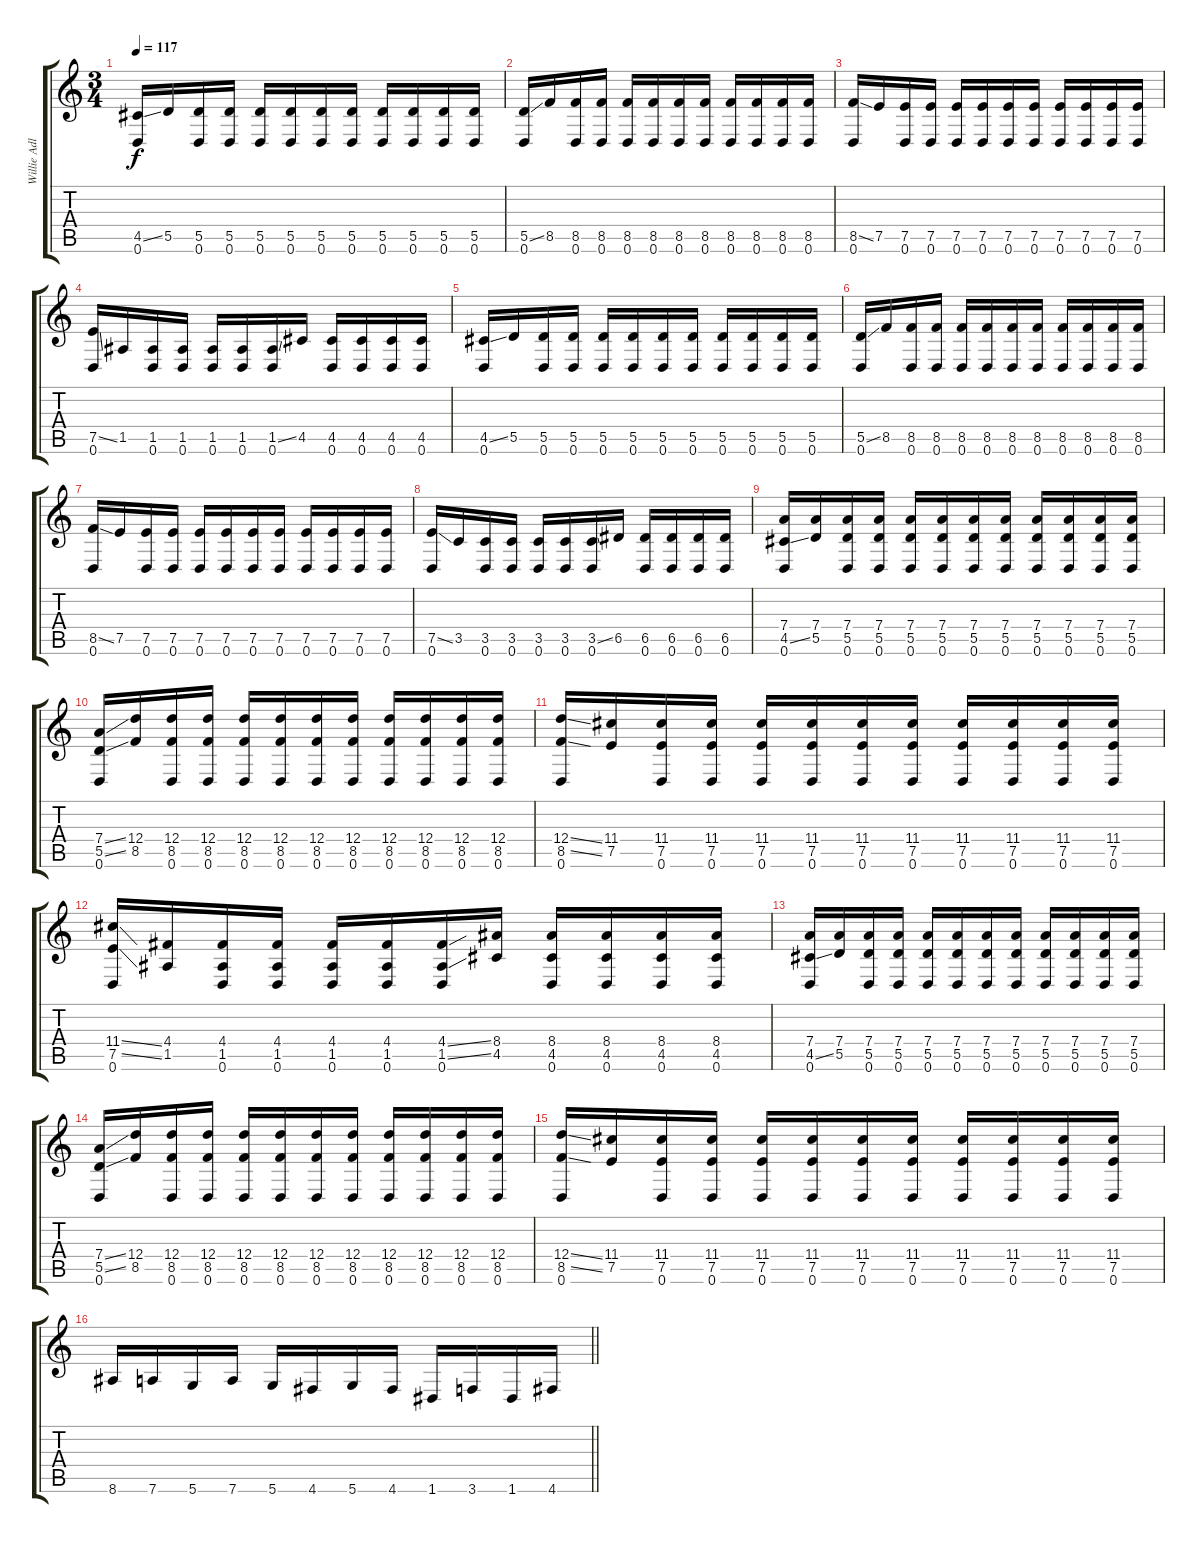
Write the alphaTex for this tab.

\track ("Willie Adler" "Willie Adl") {instrument distortionguitar}
\staff {score tabs}
\tuning (E4 B3 G3 D3 A2 D2) {hide}
\ts (3 4)
\tempo 117
\clef g2
\ks c
(4.5{ss} 0.6).16{dy f} 5.5.16 (5.5 0.6).16 (5.5 0.6).16 (5.5 0.6).16 (5.5 0.6).16 (5.5 0.6).16 (5.5 0.6).16 (5.5 0.6).16 (5.5 0.6).16 (5.5 0.6).16 (5.5 0.6).16 |
(5.5{ss} 0.6).16 8.5.16 (8.5 0.6).16 (8.5 0.6).16 (8.5 0.6).16 (8.5 0.6).16 (8.5 0.6).16 (8.5 0.6).16 (8.5 0.6).16 (8.5 0.6).16 (8.5 0.6).16 (8.5 0.6).16 |
(8.5{ss} 0.6).16 7.5.16 (7.5 0.6).16 (7.5 0.6).16 (7.5 0.6).16 (7.5 0.6).16 (7.5 0.6).16 (7.5 0.6).16 (7.5 0.6).16 (7.5 0.6).16 (7.5 0.6).16 (7.5 0.6).16 |
(7.5{ss} 0.6).16 1.5.16 (1.5 0.6).16 (1.5 0.6).16 (1.5 0.6).16 (1.5 0.6).16 (1.5{ss} 0.6).16 4.5.16 (4.5 0.6).16 (4.5 0.6).16 (4.5 0.6).16 (4.5 0.6).16 |
(4.5{ss} 0.6).16 5.5.16 (5.5 0.6).16 (5.5 0.6).16 (5.5 0.6).16 (5.5 0.6).16 (5.5 0.6).16 (5.5 0.6).16 (5.5 0.6).16 (5.5 0.6).16 (5.5 0.6).16 (5.5 0.6).16 |
(5.5{ss} 0.6).16 8.5.16 (8.5 0.6).16 (8.5 0.6).16 (8.5 0.6).16 (8.5 0.6).16 (8.5 0.6).16 (8.5 0.6).16 (8.5 0.6).16 (8.5 0.6).16 (8.5 0.6).16 (8.5 0.6).16 |
(8.5{ss} 0.6).16 7.5.16 (7.5 0.6).16 (7.5 0.6).16 (7.5 0.6).16 (7.5 0.6).16 (7.5 0.6).16 (7.5 0.6).16 (7.5 0.6).16 (7.5 0.6).16 (7.5 0.6).16 (7.5 0.6).16 |
(7.5{ss} 0.6).16 3.5.16 (3.5 0.6).16 (3.5 0.6).16 (3.5 0.6).16 (3.5 0.6).16 (3.5{ss} 0.6).16 6.5.16 (6.5 0.6).16 (6.5 0.6).16 (6.5 0.6).16 (6.5 0.6).16 |
(7.4 4.5{ss} 0.6).16 (7.4 5.5).16 (7.4 5.5 0.6).16 (7.4 5.5 0.6).16 (7.4 5.5 0.6).16 (7.4 5.5 0.6).16 (7.4 5.5 0.6).16 (7.4 5.5 0.6).16 (7.4 5.5 0.6).16 (7.4 5.5 0.6).16 (7.4 5.5 0.6).16 (7.4 5.5 0.6).16 |
(7.4{ss} 5.5{ss} 0.6).16 (12.4 8.5).16 (12.4 8.5 0.6).16 (12.4 8.5 0.6).16 (12.4 8.5 0.6).16 (12.4 8.5 0.6).16 (12.4 8.5 0.6).16 (12.4 8.5 0.6).16 (12.4 8.5 0.6).16 (12.4 8.5 0.6).16 (12.4 8.5 0.6).16 (12.4 8.5 0.6).16 |
(12.4{ss} 8.5{ss} 0.6).16 (11.4 7.5).16 (11.4 7.5 0.6).16 (11.4 7.5 0.6).16 (11.4 7.5 0.6).16 (11.4 7.5 0.6).16 (11.4 7.5 0.6).16 (11.4 7.5 0.6).16 (11.4 7.5 0.6).16 (11.4 7.5 0.6).16 (11.4 7.5 0.6).16 (11.4 7.5 0.6).16 |
(11.4{ss} 7.5{ss} 0.6).16 (4.4 1.5).16 (4.4 1.5 0.6).16 (4.4 1.5 0.6).16 (4.4 1.5 0.6).16 (4.4 1.5 0.6).16 (4.4{ss} 1.5{ss} 0.6).16 (8.4 4.5).16 (8.4 4.5 0.6).16 (8.4 4.5 0.6).16 (8.4 4.5 0.6).16 (8.4 4.5 0.6).16 |
(7.4 4.5{ss} 0.6).16 (7.4 5.5).16 (7.4 5.5 0.6).16 (7.4 5.5 0.6).16 (7.4 5.5 0.6).16 (7.4 5.5 0.6).16 (7.4 5.5 0.6).16 (7.4 5.5 0.6).16 (7.4 5.5 0.6).16 (7.4 5.5 0.6).16 (7.4 5.5 0.6).16 (7.4 5.5 0.6).16 |
(7.4{ss} 5.5{ss} 0.6).16 (12.4 8.5).16 (12.4 8.5 0.6).16 (12.4 8.5 0.6).16 (12.4 8.5 0.6).16 (12.4 8.5 0.6).16 (12.4 8.5 0.6).16 (12.4 8.5 0.6).16 (12.4 8.5 0.6).16 (12.4 8.5 0.6).16 (12.4 8.5 0.6).16 (12.4 8.5 0.6).16 |
(12.4{ss} 8.5{ss} 0.6).16 (11.4 7.5).16 (11.4 7.5 0.6).16 (11.4 7.5 0.6).16 (11.4 7.5 0.6).16 (11.4 7.5 0.6).16 (11.4 7.5 0.6).16 (11.4 7.5 0.6).16 (11.4 7.5 0.6).16 (11.4 7.5 0.6).16 (11.4 7.5 0.6).16 (11.4 7.5 0.6).16 |
\barLineRight lightlight
8.6.16 7.6.16 5.6.16 7.6.16 5.6.16 4.6.16 5.6.16 4.6.16 1.6.16 3.6.16 1.6.16 4.6.16
